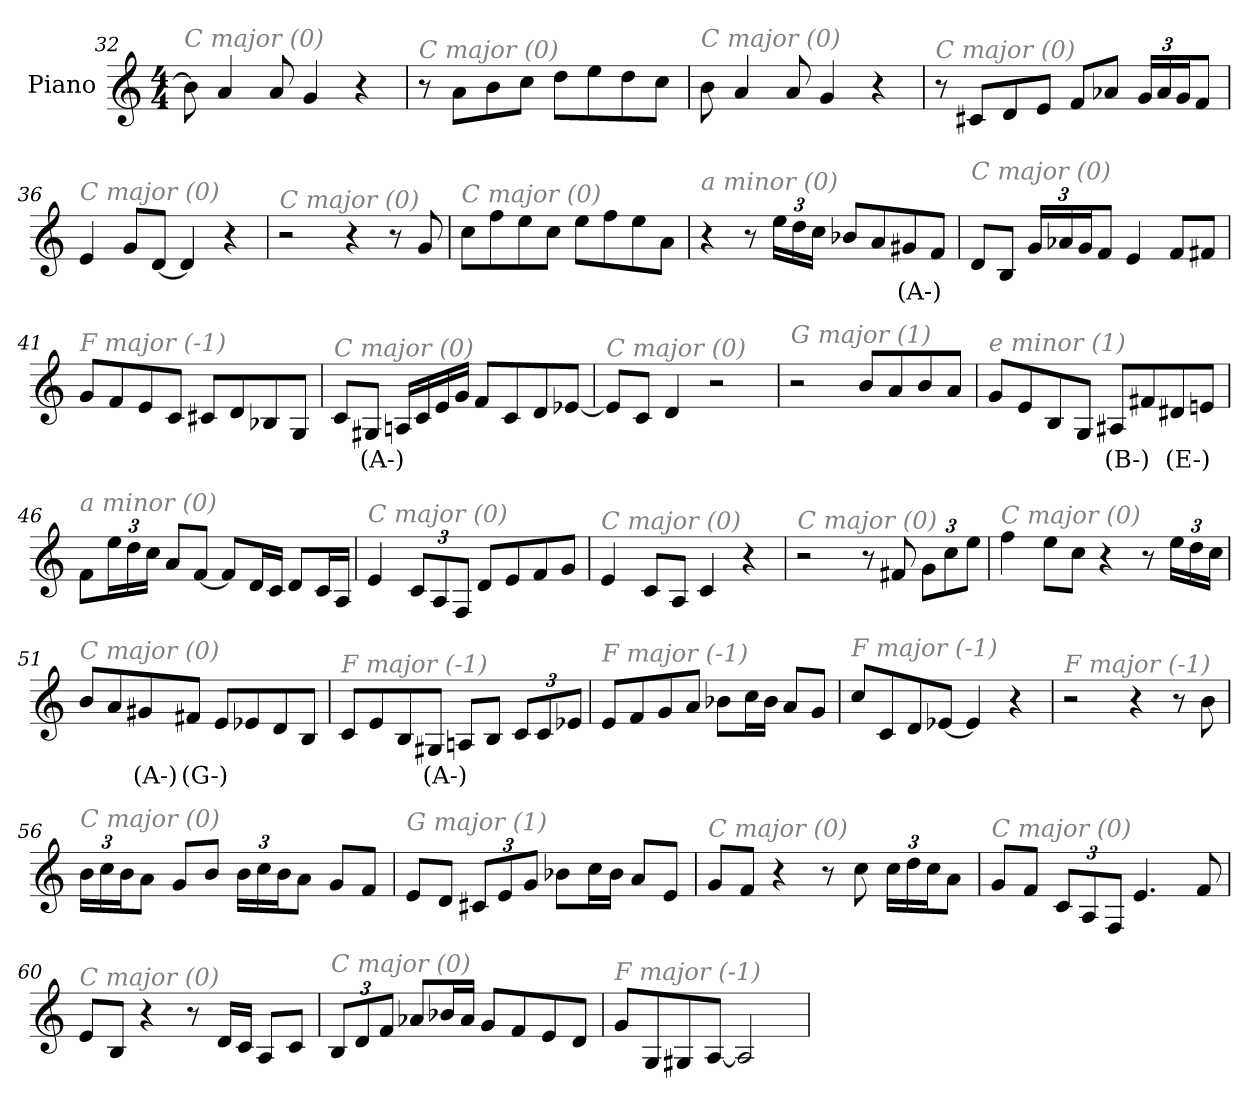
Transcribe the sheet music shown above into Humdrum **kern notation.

**kern	**text
*part1	*part1
*staff1	*staff1
*I"Piano	*
*I'Pno	*
*clefG2	*
*k[]	*
*M4/4	*
=32	=32
!LO:TX:i:color=#808080:t=C major (0)	!
8b\]	.
4a/	.
8a/	.
4g/	.
4r	.
=33	=33
!LO:TX:i:color=#808080:t=C major (0)	!
8r	.
8a\L	.
8b\	.
8cc\J	.
8dd\L	.
8ee\	.
8dd\	.
8cc\J	.
=34	=34
!LO:TX:i:color=#808080:t=C major (0)	!
8b\	.
4a/	.
8a/	.
4g/	.
4r	.
=35	=35
!LO:TX:i:color=#808080:t=C major (0)	!
8r	.
8c#X/L	.
8d/	.
8e/J	.
8f/L	.
8a-X/J	.
*Xbrackettup	*
24g/LL	.
24a-/	.
24g/J	.
8f/J	.
!!LO:LB:g=z
=36	=36
!LO:TX:i:color=#808080:t=C major (0)	!
4e/	.
8g/L	.
[8d/J	.
4d/]	.
4r	.
=37	=37
!LO:TX:i:color=#808080:t=C major (0)	!
2r	.
4r	.
8r	.
8g/	.
=38	=38
!LO:TX:i:color=#808080:t=C major (0)	!
8cc\L	.
8ff\	.
8ee\	.
8cc\J	.
8ee\L	.
8ff\	.
8ee\	.
8a\J	.
=39	=39
!LO:TX:i:color=#808080:t=a minor (0)	!
4r	.
8r	.
24ee\LL	.
24dd\	.
24cc\JJ	.
8b-X/L	.
8a/	.
8g#Xi/	(A-)
8f/J	.
!!LO:PB:g=z
=40	=40
!LO:TX:i:color=#808080:t=C major (0)	!
8d/L	.
8B/J	.
24g/LL	.
24a-X/	.
24g/J	.
8f/J	.
4e/	.
8f/L	.
8f#X/J	.
=41	=41
!LO:TX:i:color=#808080:t=F major (-1)	!
8g/L	.
8f/	.
8e/	.
8c/J	.
8c#X/L	.
8d/	.
8B-X/	.
8G/J	.
=42	=42
!LO:TX:i:color=#808080:t=C major (0)	!
8c/L	.
8G#Xi/J	(A-)
16An/LL	.
16c/	.
16e/	.
16g/JJ	.
8f/L	.
8c/	.
8d/	.
[8e-X/J	.
=43	=43
!LO:TX:i:color=#808080:t=C major (0)	!
8e-/L]	.
8c/J	.
4d/	.
2r	.
!!LO:LB:g=z
=44	=44
!LO:TX:i:color=#808080:t=G major (1)	!
2r	.
8b/L	.
8a/	.
8b/	.
8a/J	.
=45	=45
!LO:TX:i:color=#808080:t=e minor (1)	!
8g/L	.
8e/	.
8B/	.
8G/J	.
8A#Xi/L	(B-)
8f#X/	.
8d#Xi/	(E-)
8en/J	.
=46	=46
!LO:TX:i:color=#808080:t=a minor (0)	!
8f\L	.
24ee\L	.
24dd\	.
24cc\JJ	.
8a/L	.
[8f/J	.
8f/L]	.
16d/L	.
16c/JJ	.
8d/L	.
16c/L	.
16A/JJ	.
=47	=47
!LO:TX:i:color=#808080:t=C major (0)	!
4e/	.
12c/L	.
12A/	.
12F/J	.
8d/L	.
8e/	.
8f/	.
8g/J	.
!!LO:LB:g=z
=48	=48
!LO:TX:i:color=#808080:t=C major (0)	!
4e/	.
8c/L	.
8A/J	.
4c/	.
4r	.
=49	=49
!LO:TX:i:color=#808080:t=C major (0)	!
2r	.
8r	.
8f#X/	.
12g\L	.
12cc\	.
12ee\J	.
=50	=50
!LO:TX:i:color=#808080:t=C major (0)	!
4ff\	.
8ee\L	.
8cc\J	.
4r	.
8r	.
24ee\LL	.
24dd\	.
24cc\JJ	.
=51	=51
!LO:TX:i:color=#808080:t=C major (0)	!
8b/L	.
8a/	.
8g#Xj/	(A-)
8f#Xi/J	(G-)
8e/L	.
8e-X/	.
8d/	.
8B/J	.
!!LO:LB:g=z
=52	=52
!LO:TX:i:color=#808080:t=F major (-1)	!
8c/L	.
8e/	.
8B/	.
8G#Xi/J	(A-)
8An/L	.
8B/J	.
12c/L	.
12c/	.
12e-X/J	.
=53	=53
!LO:TX:i:color=#808080:t=F major (-1)	!
8e/L	.
8f/	.
8g/	.
8a/J	.
8b-X\L	.
16cc\L	.
16b-\JJ	.
8a/L	.
8g/J	.
=54	=54
!LO:TX:i:color=#808080:t=F major (-1)	!
8cc/L	.
8c/	.
8d/	.
[8e-X/J	.
4e-/]	.
4r	.
=55	=55
!LO:TX:i:color=#808080:t=F major (-1)	!
2r	.
4r	.
8r	.
8b\	.
!!LO:LB:g=z
=56	=56
!LO:TX:i:color=#808080:t=C major (0)	!
24b\LL	.
24cc\	.
24b\J	.
8a\J	.
8g/L	.
8b/J	.
24b\LL	.
24cc\	.
24b\J	.
8a\J	.
8g/L	.
8f/J	.
=57	=57
!LO:TX:i:color=#808080:t=G major (1)	!
8e/L	.
8d/J	.
12c#X/L	.
12e/	.
12g/J	.
8b-X\L	.
16cc\L	.
16b-\JJ	.
8a/L	.
8e/J	.
=58	=58
!LO:TX:i:color=#808080:t=C major (0)	!
8g/L	.
8f/J	.
4r	.
8r	.
8cc\	.
24cc\LL	.
24dd\	.
24cc\J	.
8a\J	.
=59	=59
!LO:TX:i:color=#808080:t=C major (0)	!
8g/L	.
8f/J	.
12c/L	.
12A/	.
12F/J	.
4.e/	.
8f/	.
!!LO:LB:g=z
=60	=60
!LO:TX:i:color=#808080:t=C major (0)	!
8e/L	.
8B/J	.
4r	.
8r	.
16d/LL	.
16c/JJ	.
8A/L	.
8c/J	.
=61	=61
!LO:TX:i:color=#808080:t=C major (0)	!
12B/L	.
12d/	.
12f/J	.
8a-X/L	.
16b-X/L	.
16a-/JJ	.
8g/L	.
8f/	.
8e/	.
8d/J	.
=62	=62
!LO:TX:i:color=#808080:t=F major (-1)	!
8g/L	.
8G/	.
8G#X/	.
[8A/J	.
2A/]	.
=	=
*-	*-
